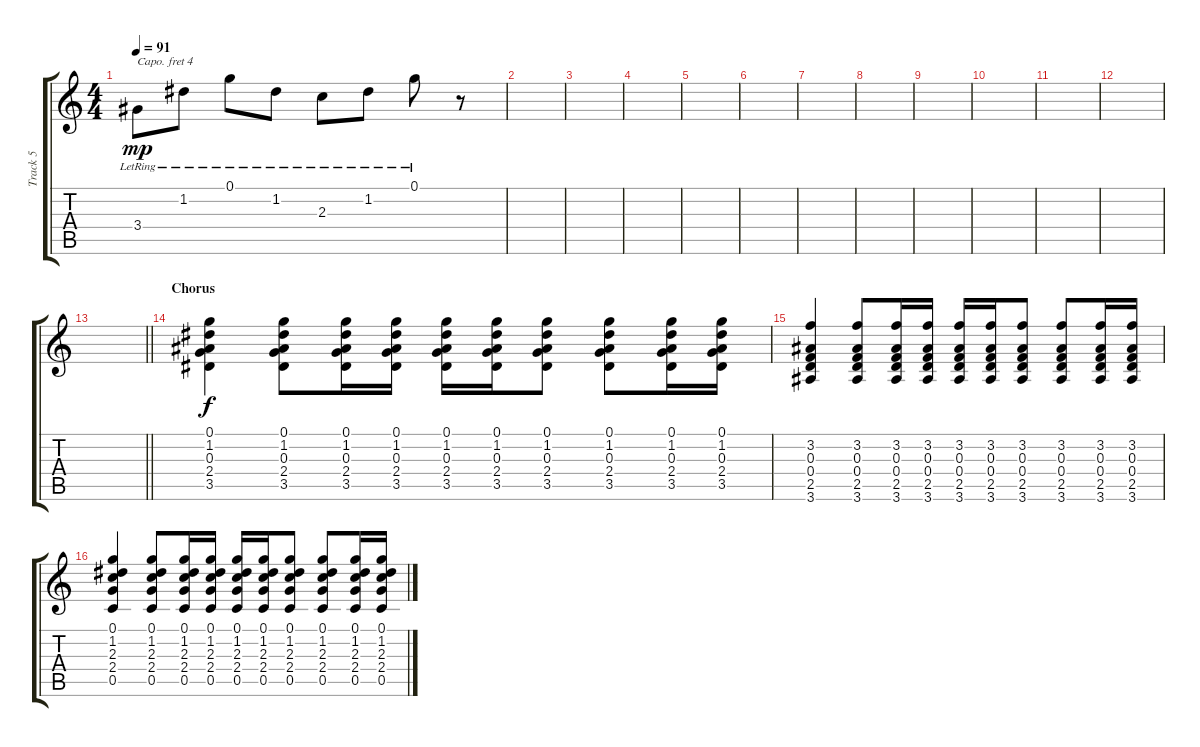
\track ("Track 5" "Track 5") {instrument acousticguitarsteel}
\staff {score tabs}
\capo 4
\tuning (Eb4 Bb3 Gb3 Db3 Ab2 Eb2) {hide}
\ts (4 4)
\tempo 91
\clef g2
\ks c
3.4{lr}.8{dy mp} 1.2{lr}.8 0.1{lr}.8 1.2{lr}.8 2.3{lr}.8 1.2{lr}.8 0.1{lr}.8 r.8 |
|
|
|
|
|
|
|
|
|
|
|
\barLineRight lightlight
|
\section ("" "Chorus")
(0.1 1.2 0.3 2.4 3.5).4{dy f} (0.1 1.2 0.3 2.4 3.5).8 (0.1 1.2 0.3 2.4 3.5).16 (0.1 1.2 0.3 2.4 3.5).16 (0.1 1.2 0.3 2.4 3.5).16 (0.1 1.2 0.3 2.4 3.5).16 (0.1 1.2 0.3 2.4 3.5).8 (0.1 1.2 0.3 2.4 3.5).8 (0.1 1.2 0.3 2.4 3.5).16 (0.1 1.2 0.3 2.4 3.5).16 |
(3.2 0.3 0.4 2.5 3.6).4 (3.2 0.3 0.4 2.5 3.6).8 (3.2 0.3 0.4 2.5 3.6).16 (3.2 0.3 0.4 2.5 3.6).16 (3.2 0.3 0.4 2.5 3.6).16 (3.2 0.3 0.4 2.5 3.6).16 (3.2 0.3 0.4 2.5 3.6).8 (3.2 0.3 0.4 2.5 3.6).8 (3.2 0.3 0.4 2.5 3.6).16 (3.2 0.3 0.4 2.5 3.6).16 |
(0.1 1.2 2.3 2.4 0.5).4 (0.1 1.2 2.3 2.4 0.5).8 (0.1 1.2 2.3 2.4 0.5).16 (0.1 1.2 2.3 2.4 0.5).16 (0.1 1.2 2.3 2.4 0.5).16 (0.1 1.2 2.3 2.4 0.5).16 (0.1 1.2 2.3 2.4 0.5).8 (0.1 1.2 2.3 2.4 0.5).8 (0.1 1.2 2.3 2.4 0.5).16 (0.1 1.2 2.3 2.4 0.5).16
